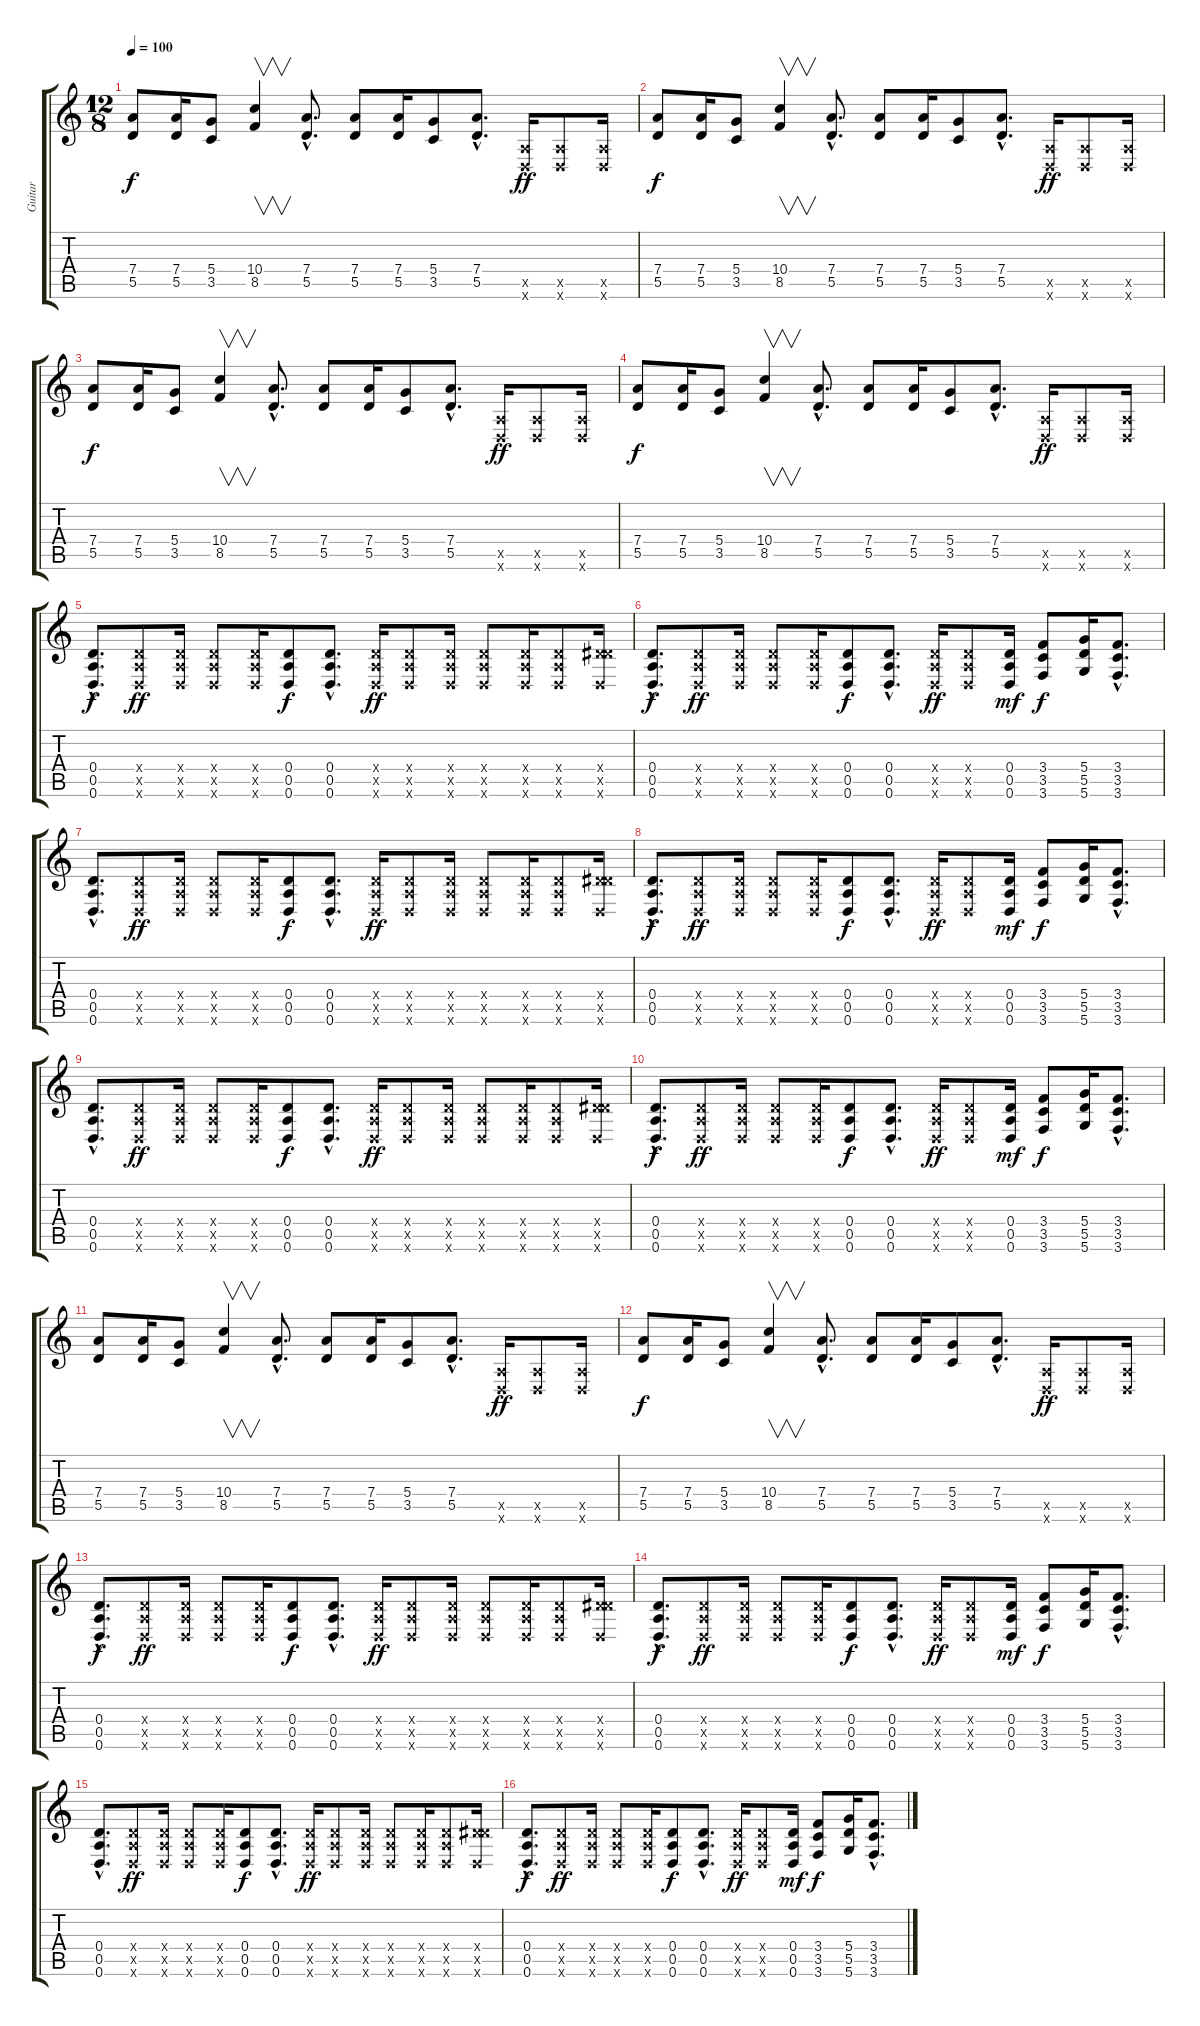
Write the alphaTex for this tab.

\track ("Guitar" "Guitar") {instrument overdrivenguitar}
\staff {score tabs}
\tuning (E4 B3 G3 D3 A2 D2) {hide}
\ts (12 8)
\tempo 100
\clef g2
\ks c
(7.4 5.5).8{dy f instrument overdrivenguitar} (7.4 5.5).16 (5.4 3.5).8 (10.4 8.5).4{v} (7.4{hac} 5.5{hac}).8{d} (7.4 5.5).8 (7.4 5.5).16 (5.4 3.5).8 (7.4{hac} 5.5{hac}).8{d} (0.5{x} 0.6{x}).16{dy ff} (0.5{x} 0.6{x}).8 (0.5{x} 0.6{x}).16 |
(7.4 5.5).8{dy f} (7.4 5.5).16 (5.4 3.5).8 (10.4 8.5).4{v} (7.4{hac} 5.5{hac}).8{d} (7.4 5.5).8 (7.4 5.5).16 (5.4 3.5).8 (7.4{hac} 5.5{hac}).8{d} (0.5{x} 0.6{x}).16{dy ff} (0.5{x} 0.6{x}).8 (0.5{x} 0.6{x}).16 |
(7.4 5.5).8{dy f} (7.4 5.5).16 (5.4 3.5).8 (10.4 8.5).4{v} (7.4{hac} 5.5{hac}).8{d} (7.4 5.5).8 (7.4 5.5).16 (5.4 3.5).8 (7.4{hac} 5.5{hac}).8{d} (0.5{x} 0.6{x}).16{dy ff} (0.5{x} 0.6{x}).8 (0.5{x} 0.6{x}).16 |
(7.4 5.5).8{dy f} (7.4 5.5).16 (5.4 3.5).8 (10.4 8.5).4{v} (7.4{hac} 5.5{hac}).8{d} (7.4 5.5).8 (7.4 5.5).16 (5.4 3.5).8 (7.4{hac} 5.5{hac}).8{d} (0.5{x} 0.6{x}).16{dy ff} (0.5{x} 0.6{x}).8 (0.5{x} 0.6{x}).16 |
(0.4{hac} 0.5{hac} 0.6{hac}).8{d dy f} (0.4{x} 0.5{x} 0.6{x}).8{dy ff} (0.4{x} 0.5{x} 0.6{x}).16 (0.4{x} 0.5{x} 0.6{x}).8 (0.4{x} 0.5{x} 0.6{x}).16 (0.4 0.5 0.6).8{dy f} (0.4{hac} 0.5{hac} 0.6{hac}).8{d} (0.4{x} 0.5{x} 0.6{x}).16{dy ff} (0.4{x} 0.5{x} 0.6{x}).8 (0.4{x} 0.5{x} 0.6{x}).16 (0.4{x} 0.5{x} 0.6{x}).8 (0.4{x} 0.5{x} 0.6{x}).16 (0.4{x} 0.5{x} 0.6{x}).8 (0.4{x} 6.5{x} 0.6{x}).16 |
(0.4{hac} 0.5{hac} 0.6{hac}).8{d dy f} (0.4{x} 0.5{x} 0.6{x}).8{dy ff} (0.4{x} 0.5{x} 0.6{x}).16 (0.4{x} 0.5{x} 0.6{x}).8 (0.4{x} 0.5{x} 0.6{x}).16 (0.4 0.5 0.6).8{dy f} (0.4{hac} 0.5{hac} 0.6{hac}).8{d} (0.4{x} 0.5{x} 0.6{x}).16{dy ff} (0.4{x} 0.5{x} 0.6{x}).8 (0.4 0.5 0.6).16{dy mf} (3.4 3.5 3.6).8{dy f} (5.4 5.5 5.6).16 (3.4{hac} 3.5{hac} 3.6{hac}).8{d} |
(0.4{hac} 0.5{hac} 0.6{hac}).8{d} (0.4{x} 0.5{x} 0.6{x}).8{dy ff} (0.4{x} 0.5{x} 0.6{x}).16 (0.4{x} 0.5{x} 0.6{x}).8 (0.4{x} 0.5{x} 0.6{x}).16 (0.4 0.5 0.6).8{dy f} (0.4{hac} 0.5{hac} 0.6{hac}).8{d} (0.4{x} 0.5{x} 0.6{x}).16{dy ff} (0.4{x} 0.5{x} 0.6{x}).8 (0.4{x} 0.5{x} 0.6{x}).16 (0.4{x} 0.5{x} 0.6{x}).8 (0.4{x} 0.5{x} 0.6{x}).16 (0.4{x} 0.5{x} 0.6{x}).8 (0.4{x} 6.5{x} 0.6{x}).16 |
(0.4{hac} 0.5{hac} 0.6{hac}).8{d dy f} (0.4{x} 0.5{x} 0.6{x}).8{dy ff} (0.4{x} 0.5{x} 0.6{x}).16 (0.4{x} 0.5{x} 0.6{x}).8 (0.4{x} 0.5{x} 0.6{x}).16 (0.4 0.5 0.6).8{dy f} (0.4{hac} 0.5{hac} 0.6{hac}).8{d} (0.4{x} 0.5{x} 0.6{x}).16{dy ff} (0.4{x} 0.5{x} 0.6{x}).8 (0.4 0.5 0.6).16{dy mf} (3.4 3.5 3.6).8{dy f} (5.4 5.5 5.6).16 (3.4{hac} 3.5{hac} 3.6{hac}).8{d} |
(0.4{hac} 0.5{hac} 0.6{hac}).8{d} (0.4{x} 0.5{x} 0.6{x}).8{dy ff} (0.4{x} 0.5{x} 0.6{x}).16 (0.4{x} 0.5{x} 0.6{x}).8 (0.4{x} 0.5{x} 0.6{x}).16 (0.4 0.5 0.6).8{dy f} (0.4{hac} 0.5{hac} 0.6{hac}).8{d} (0.4{x} 0.5{x} 0.6{x}).16{dy ff} (0.4{x} 0.5{x} 0.6{x}).8 (0.4{x} 0.5{x} 0.6{x}).16 (0.4{x} 0.5{x} 0.6{x}).8 (0.4{x} 0.5{x} 0.6{x}).16 (0.4{x} 0.5{x} 0.6{x}).8 (0.4{x} 6.5{x} 0.6{x}).16 |
(0.4{hac} 0.5{hac} 0.6{hac}).8{d dy f} (0.4{x} 0.5{x} 0.6{x}).8{dy ff} (0.4{x} 0.5{x} 0.6{x}).16 (0.4{x} 0.5{x} 0.6{x}).8 (0.4{x} 0.5{x} 0.6{x}).16 (0.4 0.5 0.6).8{dy f} (0.4{hac} 0.5{hac} 0.6{hac}).8{d} (0.4{x} 0.5{x} 0.6{x}).16{dy ff} (0.4{x} 0.5{x} 0.6{x}).8 (0.4 0.5 0.6).16{dy mf} (3.4 3.5 3.6).8{dy f} (5.4 5.5 5.6).16 (3.4{hac} 3.5{hac} 3.6{hac}).8{d} |
(7.4 5.5).8 (7.4 5.5).16 (5.4 3.5).8 (10.4 8.5).4{v} (7.4{hac} 5.5{hac}).8{d} (7.4 5.5).8 (7.4 5.5).16 (5.4 3.5).8 (7.4{hac} 5.5{hac}).8{d} (0.5{x} 0.6{x}).16{dy ff} (0.5{x} 0.6{x}).8 (0.5{x} 0.6{x}).16 |
(7.4 5.5).8{dy f} (7.4 5.5).16 (5.4 3.5).8 (10.4 8.5).4{v} (7.4{hac} 5.5{hac}).8{d} (7.4 5.5).8 (7.4 5.5).16 (5.4 3.5).8 (7.4{hac} 5.5{hac}).8{d} (0.5{x} 0.6{x}).16{dy ff} (0.5{x} 0.6{x}).8 (0.5{x} 0.6{x}).16 |
(0.4{hac} 0.5{hac} 0.6{hac}).8{d dy f} (0.4{x} 0.5{x} 0.6{x}).8{dy ff} (0.4{x} 0.5{x} 0.6{x}).16 (0.4{x} 0.5{x} 0.6{x}).8 (0.4{x} 0.5{x} 0.6{x}).16 (0.4 0.5 0.6).8{dy f} (0.4{hac} 0.5{hac} 0.6{hac}).8{d} (0.4{x} 0.5{x} 0.6{x}).16{dy ff} (0.4{x} 0.5{x} 0.6{x}).8 (0.4{x} 0.5{x} 0.6{x}).16 (0.4{x} 0.5{x} 0.6{x}).8 (0.4{x} 0.5{x} 0.6{x}).16 (0.4{x} 0.5{x} 0.6{x}).8 (0.4{x} 6.5{x} 0.6{x}).16 |
(0.4{hac} 0.5{hac} 0.6{hac}).8{d dy f} (0.4{x} 0.5{x} 0.6{x}).8{dy ff} (0.4{x} 0.5{x} 0.6{x}).16 (0.4{x} 0.5{x} 0.6{x}).8 (0.4{x} 0.5{x} 0.6{x}).16 (0.4 0.5 0.6).8{dy f} (0.4{hac} 0.5{hac} 0.6{hac}).8{d} (0.4{x} 0.5{x} 0.6{x}).16{dy ff} (0.4{x} 0.5{x} 0.6{x}).8 (0.4 0.5 0.6).16{dy mf} (3.4 3.5 3.6).8{dy f} (5.4 5.5 5.6).16 (3.4{hac} 3.5{hac} 3.6{hac}).8{d} |
(0.4{hac} 0.5{hac} 0.6{hac}).8{d} (0.4{x} 0.5{x} 0.6{x}).8{dy ff} (0.4{x} 0.5{x} 0.6{x}).16 (0.4{x} 0.5{x} 0.6{x}).8 (0.4{x} 0.5{x} 0.6{x}).16 (0.4 0.5 0.6).8{dy f} (0.4{hac} 0.5{hac} 0.6{hac}).8{d} (0.4{x} 0.5{x} 0.6{x}).16{dy ff} (0.4{x} 0.5{x} 0.6{x}).8 (0.4{x} 0.5{x} 0.6{x}).16 (0.4{x} 0.5{x} 0.6{x}).8 (0.4{x} 0.5{x} 0.6{x}).16 (0.4{x} 0.5{x} 0.6{x}).8 (0.4{x} 6.5{x} 0.6{x}).16 |
(0.4{hac} 0.5{hac} 0.6{hac}).8{d dy f} (0.4{x} 0.5{x} 0.6{x}).8{dy ff} (0.4{x} 0.5{x} 0.6{x}).16 (0.4{x} 0.5{x} 0.6{x}).8 (0.4{x} 0.5{x} 0.6{x}).16 (0.4 0.5 0.6).8{dy f} (0.4{hac} 0.5{hac} 0.6{hac}).8{d} (0.4{x} 0.5{x} 0.6{x}).16{dy ff} (0.4{x} 0.5{x} 0.6{x}).8 (0.4 0.5 0.6).16{dy mf} (3.4 3.5 3.6).8{dy f} (5.4 5.5 5.6).16 (3.4{hac} 3.5{hac} 3.6{hac}).8{d}
